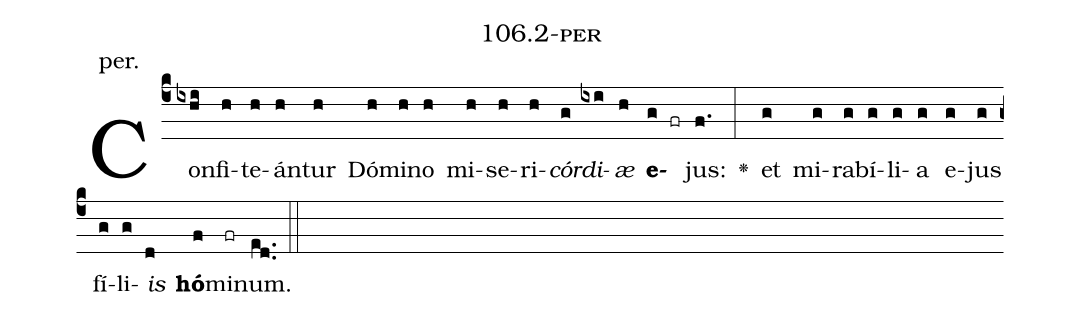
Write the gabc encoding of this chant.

name: 106.2-per;
annotation: per.;
%%
(c4)Con(ixhi)fi(h)te(h)án(h)tur(h) Dó(h)mi(h)no(h) mi(h)se(h)ri(h)<i>cór</i>(g)<i>di</i>(ixi)<i>æ</i>(h) <b>e</b>(g fr)jus:(f.) <v>\greheightstar</v>(:) et(g) mi(g)ra(g)bí(g)li(g)a(g) e(g)jus(g) fí(g)li(g)<i>is</i>(d) <b>hó</b>(f)mi(fr)num.(ed..) (::)


%E(g) u(g) o(g) u(d) a(f) e.(ed..) (::)
